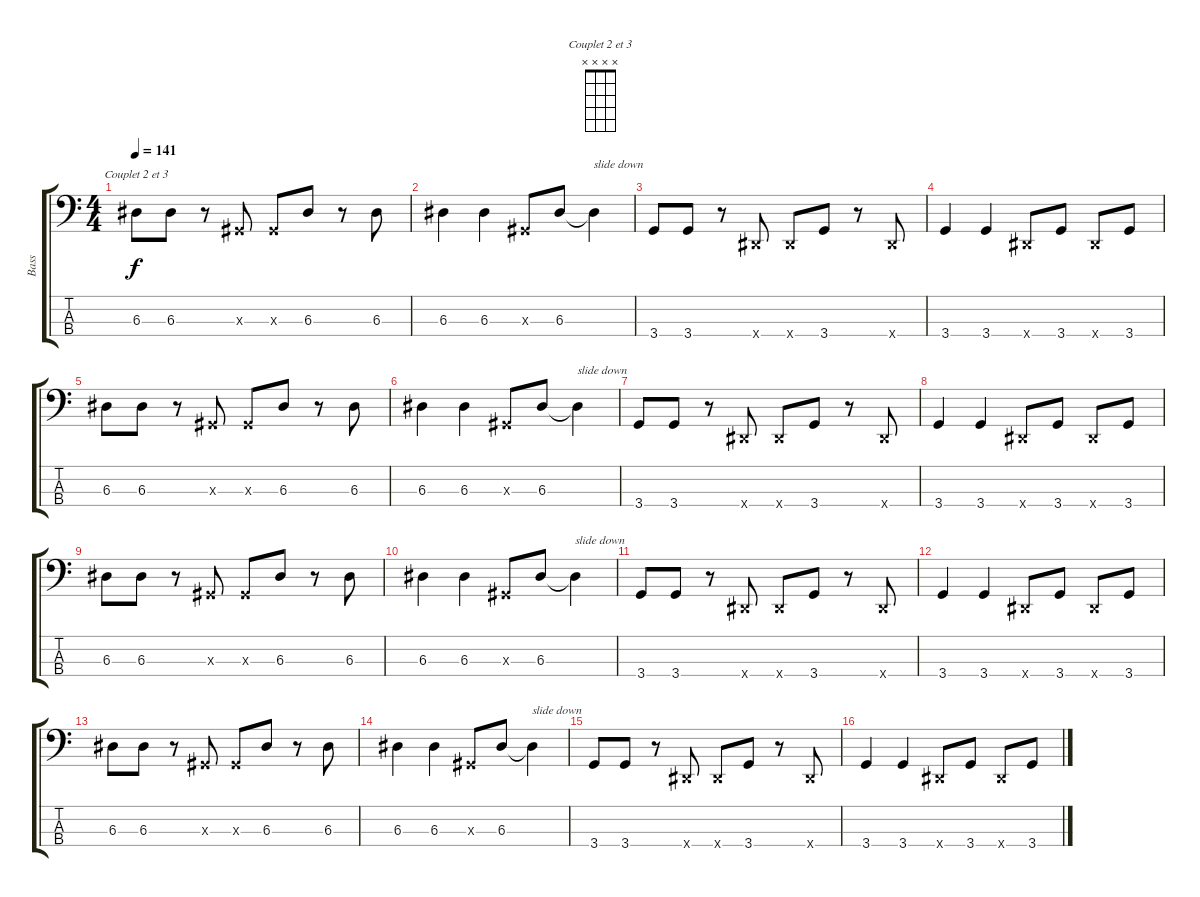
\track ("Bass" "Bass") {instrument electricbassfinger}
\staff {score tabs}
\tuning (G2 D2 A1 E1) {hide}
\chord ("Couplet 2 et 3" x x x x) {firstfret 0}
\ts (4 4)
\tempo 141
\clef f4
\ks c
6.3.8{ch "Couplet 2 et 3" dy f} 6.3.8 r.8 -1.3{x}.8 -1.3{x}.8 6.3.8 r.8 6.3.8 |
6.3.4 6.3.4 -1.3{x}.8 6.3.8 6.3{t}.4{txt "slide down"} |
3.4.8 3.4.8 r.8 -1.4{x}.8 -1.4{x}.8 3.4.8 r.8 -1.4{x}.8 |
3.4.4 3.4.4 -1.4{x}.8 3.4.8 -1.4{x}.8 3.4.8 |
6.3.8 6.3.8 r.8 -1.3{x}.8 -1.3{x}.8 6.3.8 r.8 6.3.8 |
6.3.4 6.3.4 -1.3{x}.8 6.3.8 6.3{t}.4{txt "slide down"} |
3.4.8 3.4.8 r.8 -1.4{x}.8 -1.4{x}.8 3.4.8 r.8 -1.4{x}.8 |
3.4.4 3.4.4 -1.4{x}.8 3.4.8 -1.4{x}.8 3.4.8 |
6.3.8 6.3.8 r.8 -1.3{x}.8 -1.3{x}.8 6.3.8 r.8 6.3.8 |
6.3.4 6.3.4 -1.3{x}.8 6.3.8 6.3{t}.4{txt "slide down"} |
3.4.8 3.4.8 r.8 -1.4{x}.8 -1.4{x}.8 3.4.8 r.8 -1.4{x}.8 |
3.4.4 3.4.4 -1.4{x}.8 3.4.8 -1.4{x}.8 3.4.8 |
6.3.8 6.3.8 r.8 -1.3{x}.8 -1.3{x}.8 6.3.8 r.8 6.3.8 |
6.3.4 6.3.4 -1.3{x}.8 6.3.8 6.3{t}.4{txt "slide down"} |
3.4.8 3.4.8 r.8 -1.4{x}.8 -1.4{x}.8 3.4.8 r.8 -1.4{x}.8 |
3.4.4 3.4.4 -1.4{x}.8 3.4.8 -1.4{x}.8 3.4{ss}.8
